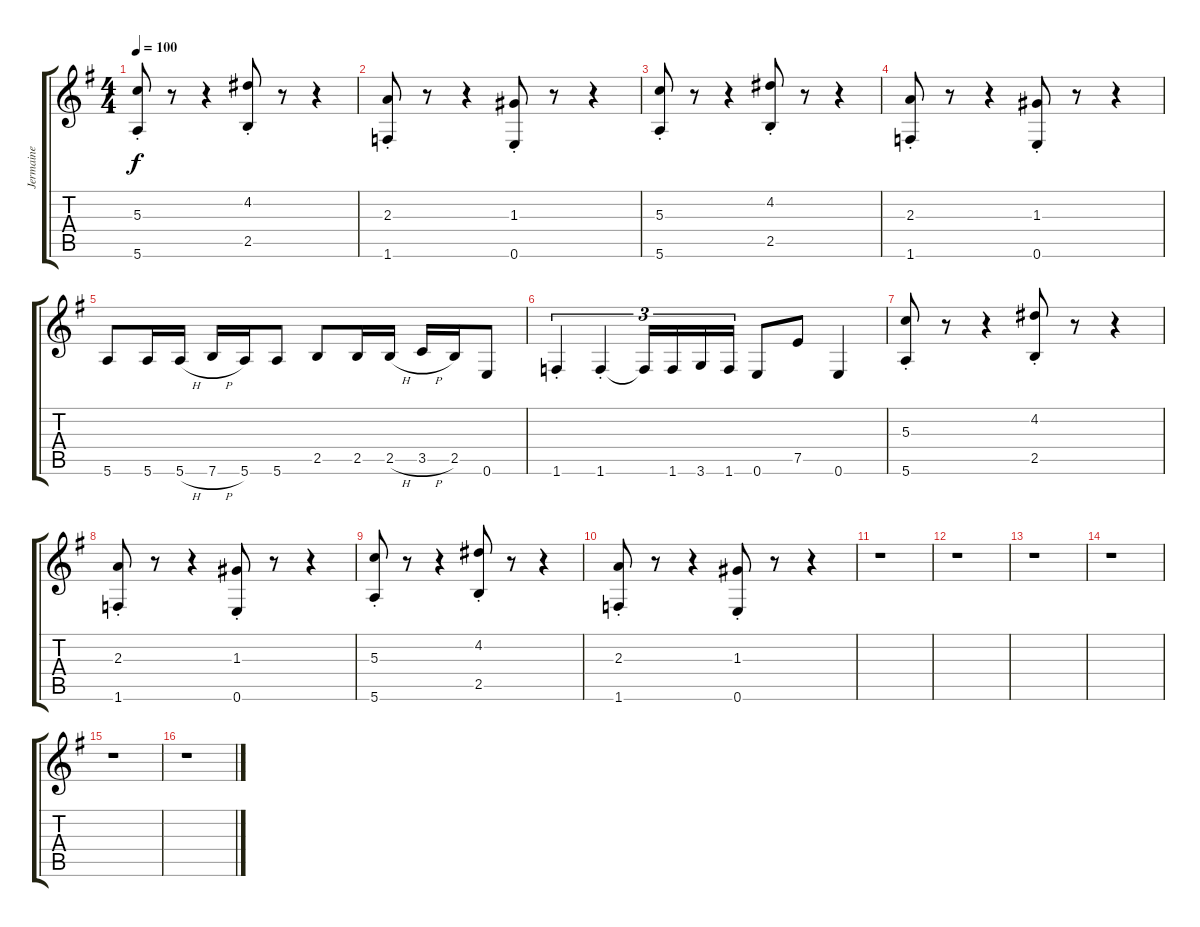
\track ("Jermaine" "Jermaine") {instrument acousticguitarnylon}
\staff {score tabs}
\tuning (E4 B3 G3 D3 A2 E2) {hide}
\ts (4 4)
\tempo 100
\clef g2
\ks g
(5.3{st} 5.6{st}).8{dy f} r.8 r.4 (4.2{st} 2.5{st}).8 r.8 r.4 |
(2.3{st} 1.6{st}).8 r.8 r.4 (1.3{st} 0.6{st}).8 r.8 r.4 |
(5.3{st} 5.6{st}).8 r.8 r.4 (4.2{st} 2.5{st}).8 r.8 r.4 |
(2.3{st} 1.6{st}).8 r.8 r.4 (1.3{st} 0.6{st}).8 r.8 r.4 |
5.6.8 5.6.16 5.6{h}.16 7.6{h}.16 5.6.16 5.6.8 2.5.8 2.5.16 2.5{h}.16 3.5{h}.16 2.5.16 0.6.8 |
1.6{st}.4{tu (3 2)} 1.6{st}.4{tu (3 2)} 1.6{t}.16{tu (3 2)} 1.6.16{tu (3 2)} 3.6.16{tu (3 2)} 1.6.16{tu (3 2)} 0.6.8 7.5.8 0.6.4 |
(5.3{st} 5.6{st}).8 r.8 r.4 (4.2{st} 2.5{st}).8 r.8 r.4 |
(2.3{st} 1.6{st}).8 r.8 r.4 (1.3{st} 0.6{st}).8 r.8 r.4 |
(5.3{st} 5.6{st}).8 r.8 r.4 (4.2{st} 2.5{st}).8 r.8 r.4 |
(2.3{st} 1.6{st}).8 r.8 r.4 (1.3{st} 0.6{st}).8 r.8 r.4 |
r.1 |
r.1 |
r.1 |
r.1 |
r.1 |
r.1
